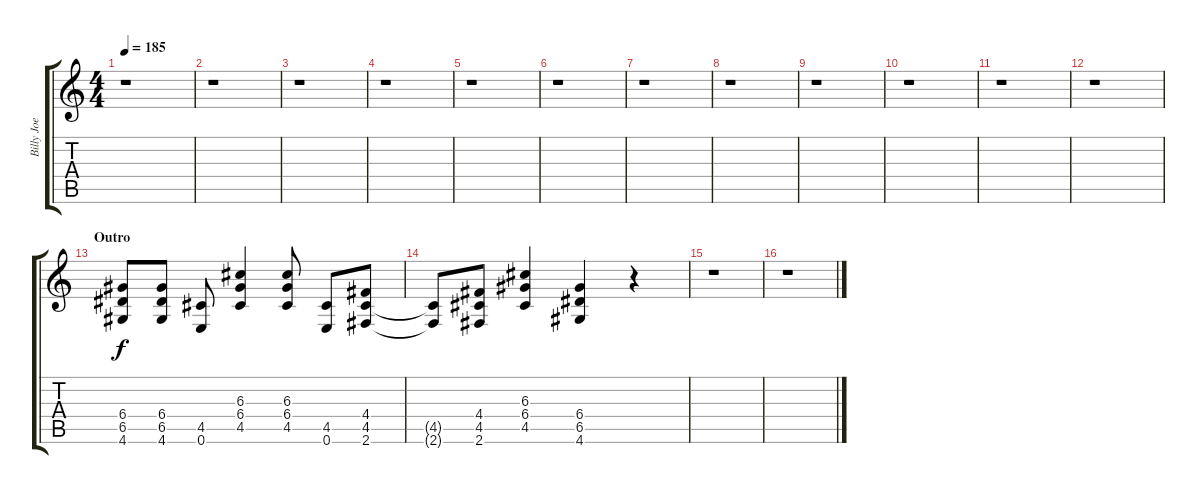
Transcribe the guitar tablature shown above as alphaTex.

\track ("Billy Joe Clean" "Billy Joe ") {instrument electricguitarclean}
\staff {score tabs}
\tuning (E4 B3 G3 D3 A2 E2) {hide}
\ts (4 4)
\tempo 185
\clef g2
\ks c
r.1{dy f} |
r.1 |
r.1 |
r.1 |
r.1 |
r.1 |
r.1 |
r.1 |
r.1 |
r.1 |
r.1 |
r.1 |
\section ("" "Outro")
(6.4 6.5 4.6).8 (6.4 6.5 4.6).8 (4.5 0.6).8 (6.3 6.4 4.5).4 (6.3 6.4 4.5).8 (4.5 0.6).8 (4.4 4.5 2.6).8 |
(4.5{t} 2.6{t}).8 (4.4 4.5 2.6).8 (6.3 6.4 4.5).4 (6.4 6.5 4.6).4 r.4 |
r.1 |
r.1
